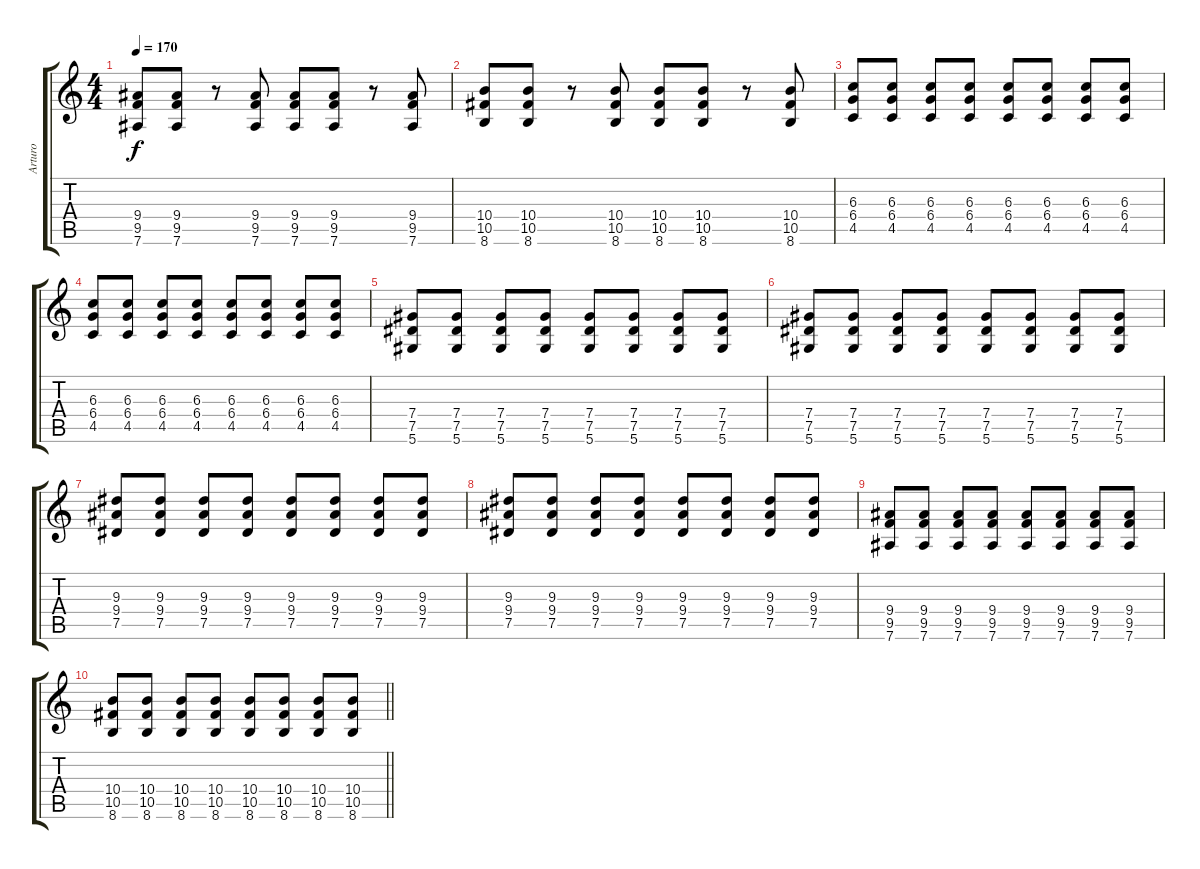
\track ("Arturo" "Arturo") {instrument distortionguitar}
\staff {score tabs}
\tuning (Eb4 Bb3 Gb3 Db3 Ab2 Eb2) {hide}
\ts (4 4)
\tempo 170
\clef g2
\ks c
(9.4 9.5 7.6).8{dy f} (9.4 9.5 7.6).8 r.8 (9.4 9.5 7.6).8 (9.4 9.5 7.6).8 (9.4 9.5 7.6).8 r.8 (9.4 9.5 7.6).8 |
(10.4 10.5 8.6).8 (10.4 10.5 8.6).8 r.8 (10.4 10.5 8.6).8 (10.4 10.5 8.6).8 (10.4 10.5 8.6).8 r.8 (10.4 10.5 8.6).8 |
(6.3 6.4 4.5).8 (6.3 6.4 4.5).8 (6.3 6.4 4.5).8 (6.3 6.4 4.5).8 (6.3 6.4 4.5).8 (6.3 6.4 4.5).8 (6.3 6.4 4.5).8 (6.3 6.4 4.5).8 |
(6.3 6.4 4.5).8 (6.3 6.4 4.5).8 (6.3 6.4 4.5).8 (6.3 6.4 4.5).8 (6.3 6.4 4.5).8 (6.3 6.4 4.5).8 (6.3 6.4 4.5).8 (6.3 6.4 4.5).8 |
(7.4 7.5 5.6).8 (7.4 7.5 5.6).8 (7.4 7.5 5.6).8 (7.4 7.5 5.6).8 (7.4 7.5 5.6).8 (7.4 7.5 5.6).8 (7.4 7.5 5.6).8 (7.4 7.5 5.6).8 |
(7.4 7.5 5.6).8 (7.4 7.5 5.6).8 (7.4 7.5 5.6).8 (7.4 7.5 5.6).8 (7.4 7.5 5.6).8 (7.4 7.5 5.6).8 (7.4 7.5 5.6).8 (7.4 7.5 5.6).8 |
(9.3 9.4 7.5).8 (9.3 9.4 7.5).8 (9.3 9.4 7.5).8 (9.3 9.4 7.5).8 (9.3 9.4 7.5).8 (9.3 9.4 7.5).8 (9.3 9.4 7.5).8 (9.3 9.4 7.5).8 |
(9.3 9.4 7.5).8 (9.3 9.4 7.5).8 (9.3 9.4 7.5).8 (9.3 9.4 7.5).8 (9.3 9.4 7.5).8 (9.3 9.4 7.5).8 (9.3 9.4 7.5).8 (9.3 9.4 7.5).8 |
(9.4 9.5 7.6).8 (9.4 9.5 7.6).8 (9.4 9.5 7.6).8 (9.4 9.5 7.6).8 (9.4 9.5 7.6).8 (9.4 9.5 7.6).8 (9.4 9.5 7.6).8 (9.4 9.5 7.6).8 |
\barLineRight lightlight
(10.4 10.5 8.6).8 (10.4 10.5 8.6).8 (10.4 10.5 8.6).8 (10.4 10.5 8.6).8 (10.4 10.5 8.6).8 (10.4 10.5 8.6).8 (10.4 10.5 8.6).8 (10.4 10.5 8.6).8
